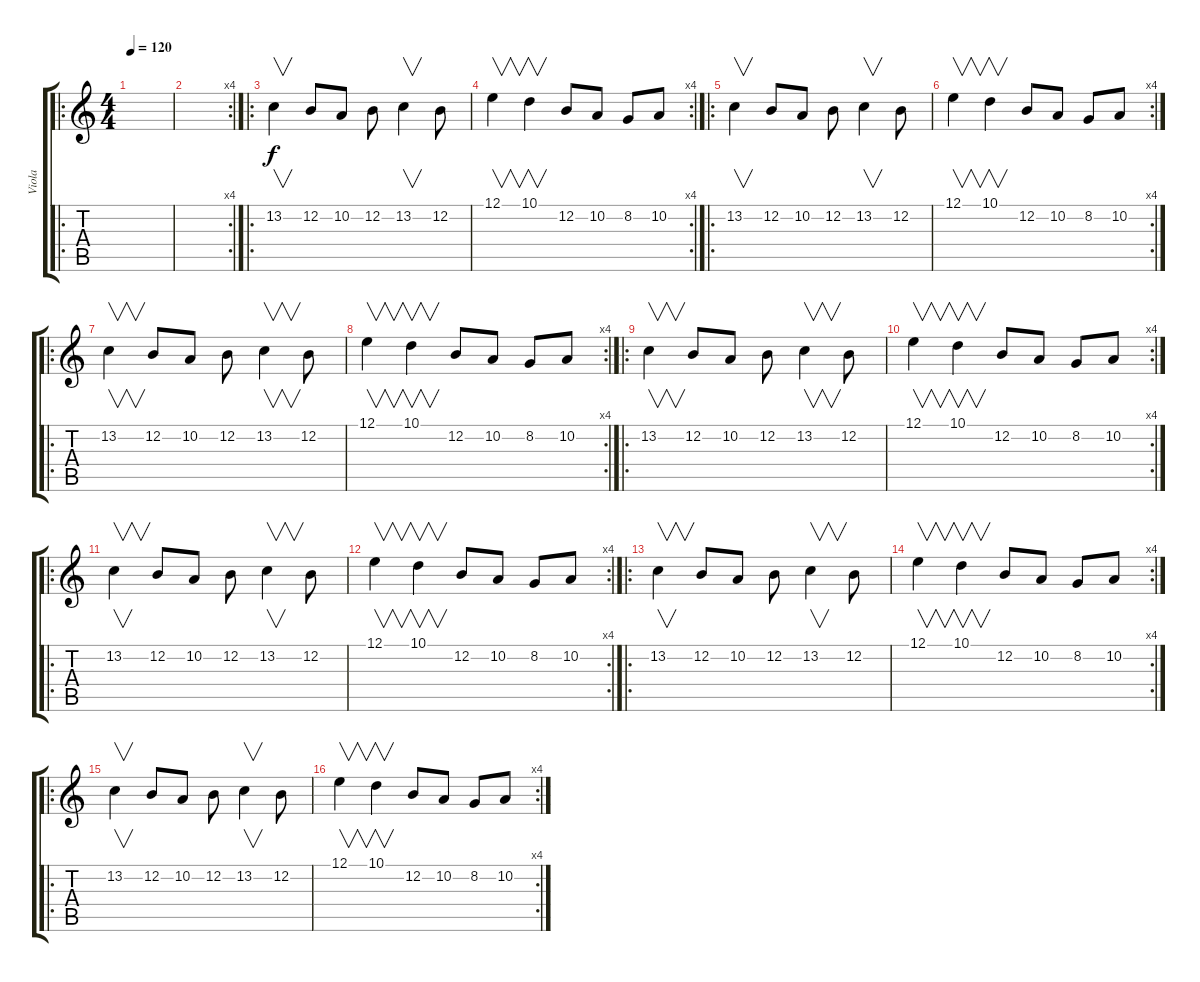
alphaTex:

\track ("Viola" "Viola") {instrument viola}
\staff {score tabs}
\tuning (E4 B3 G3 D3 A2 E2) {hide}
\ro
\ts (4 4)
\tempo 120
\clef g2
\ks c
|
\rc 4
|
\ro
13.2.4{v} 12.2.8 10.2.8 12.2.8 13.2.4{v} 12.2.8 |
\rc 4
12.1.4{v} 10.1.4{v} 12.2.8 10.2.8 8.2.8 10.2.8 |
\ro
13.2.4{v} 12.2.8 10.2.8 12.2.8 13.2.4{v} 12.2.8 |
\rc 4
12.1.4{v} 10.1.4{v} 12.2.8 10.2.8 8.2.8 10.2.8 |
\ro
13.2.4{v} 12.2.8 10.2.8 12.2.8 13.2.4{v} 12.2.8 |
\rc 4
12.1.4{v} 10.1.4{v} 12.2.8 10.2.8 8.2.8 10.2.8 |
\ro
13.2.4{v} 12.2.8 10.2.8 12.2.8 13.2.4{v} 12.2.8 |
\rc 4
12.1.4{v} 10.1.4{v} 12.2.8 10.2.8 8.2.8 10.2.8 |
\ro
13.2.4{v} 12.2.8 10.2.8 12.2.8 13.2.4{v} 12.2.8 |
\rc 4
12.1.4{v} 10.1.4{v} 12.2.8 10.2.8 8.2.8 10.2.8 |
\ro
13.2.4{v} 12.2.8 10.2.8 12.2.8 13.2.4{v} 12.2.8 |
\rc 4
12.1.4{v} 10.1.4{v} 12.2.8 10.2.8 8.2.8 10.2.8 |
\ro
13.2.4{v} 12.2.8 10.2.8 12.2.8 13.2.4{v} 12.2.8 |
\rc 4
12.1.4{v} 10.1.4{v} 12.2.8 10.2.8 8.2.8 10.2.8
